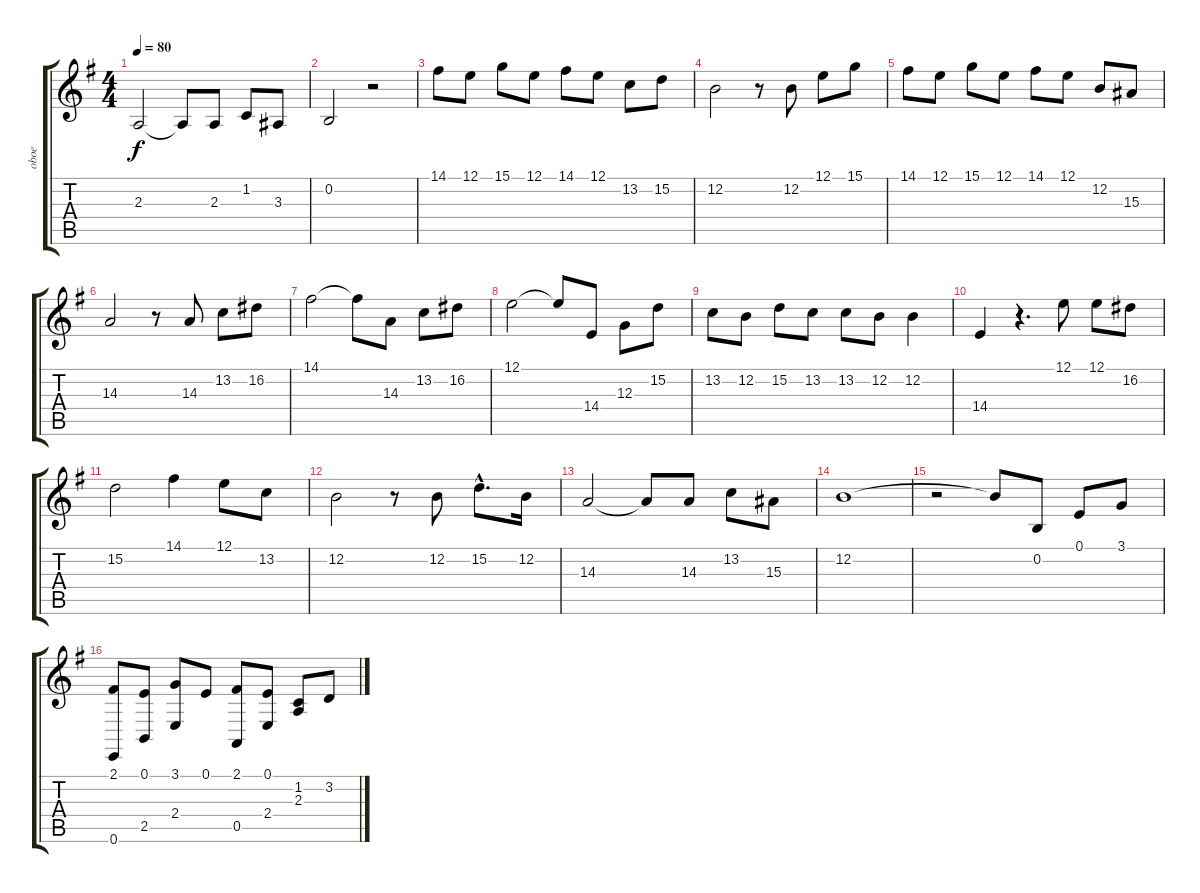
\track ("oboe" "oboe") {instrument oboe}
\staff {score tabs}
\tuning (E4 B3 G3 D3 A2 E2) {hide}
\ts (4 4)
\tempo 80
\clef g2
\ks g
2.3.2{dy f} 2.3{t}.8 2.3.8 1.2.8 3.3.8 |
0.2.2 r.2 |
14.1.8 12.1.8 15.1.8 12.1.8 14.1.8 12.1.8 13.2.8 15.2.8 |
12.2.2 r.8 12.2.8 12.1.8 15.1.8 |
14.1.8 12.1.8 15.1.8 12.1.8 14.1.8 12.1.8 12.2.8 15.3.8 |
14.3.2 r.8 14.3.8 13.2.8 16.2.8 |
14.1.2 14.1{t}.8 14.3.8 13.2.8 16.2.8 |
12.1.2 12.1{t}.8 14.4.8 12.3.8 15.2.8 |
13.2.8 12.2.8 15.2.8 13.2.8 13.2.8 12.2.8 12.2.4 |
14.4.4 r.4{d} 12.1.8 12.1.8 16.2.8 |
15.2.2 14.1.4 12.1.8 13.2.8 |
12.2.2 r.8 12.2.8 15.2{hac}.8{d} 12.2.16 |
14.3.2 14.3{t}.8 14.3.8 13.2.8 15.3.8 |
12.2.1 |
r.2 12.2{t}.8{volume 14} 0.2.8 0.1.8 3.1.8 |
(2.1 0.6).8 (0.1 2.5).8 (3.1 2.4).8 0.1.8 (2.1 0.5).8 (0.1 2.4).8 (1.2 2.3).8 3.2.8
